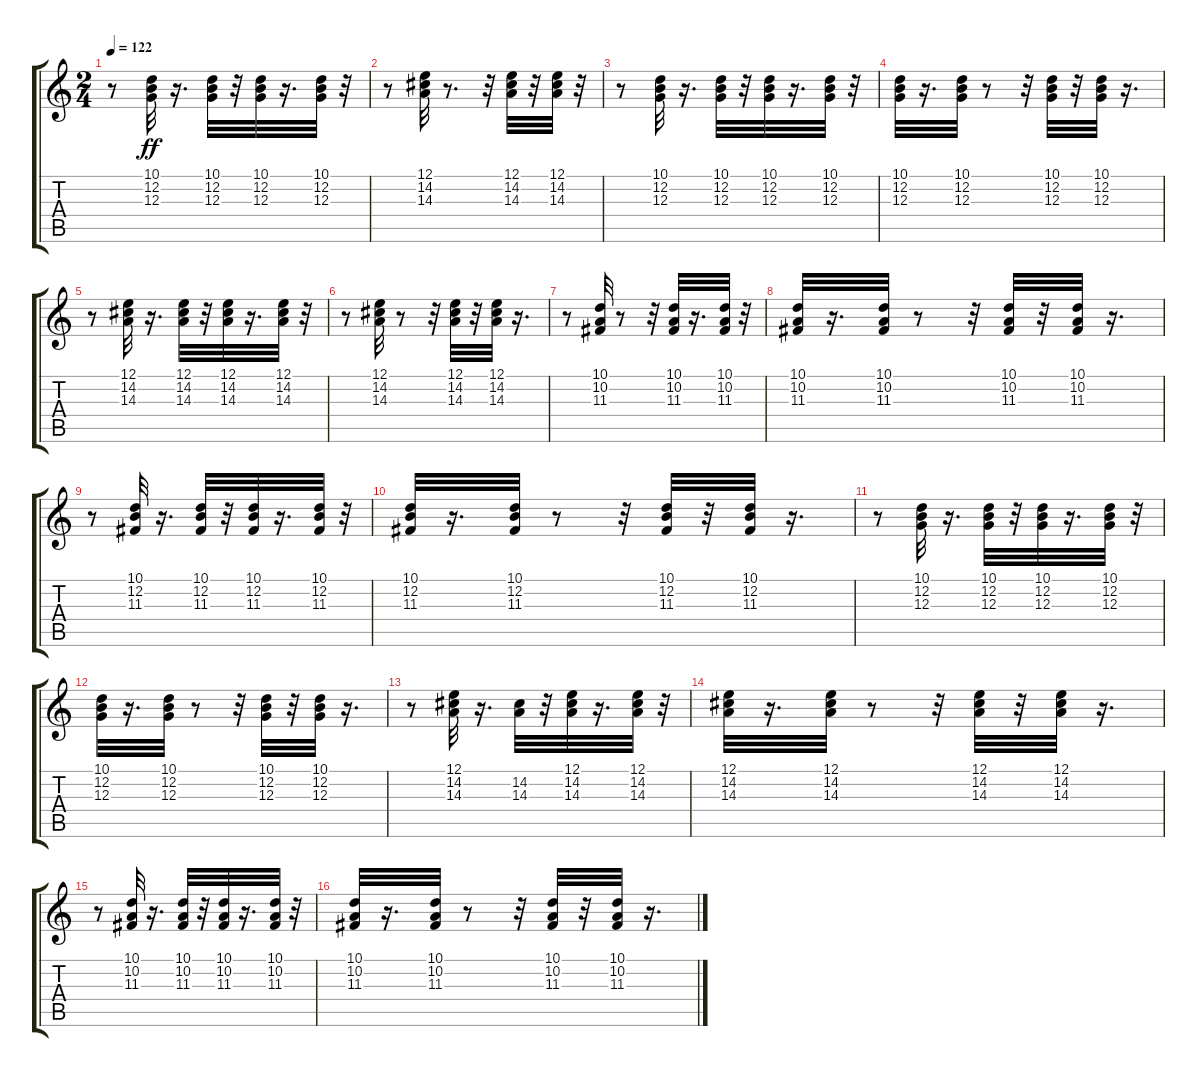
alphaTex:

\track "" {instrument rockorgan}
\staff {score tabs}
\tuning (E4 B3 G3 D3 A2 E2) {hide}
\ts (2 4)
\tempo 122
\clef g2
\ks c
r.8{dy ff} (10.1 12.2 12.3).32 r.16{d} (10.1 12.2 12.3).32 r.32 (10.1 12.2 12.3).32 r.16{d} (10.1 12.2 12.3).32 r.32 |
r.8 (12.1 14.2 14.3).32 r.8{d} r.32 (12.1 14.2 14.3).32 r.32 (12.1 14.2 14.3).32 r.32 |
r.8 (10.1 12.2 12.3).32 r.16{d} (10.1 12.2 12.3).32 r.32 (10.1 12.2 12.3).32 r.16{d} (10.1 12.2 12.3).32 r.32 |
(10.1 12.2 12.3).32 r.16{d} (10.1 12.2 12.3).32 r.8 r.32 (10.1 12.2 12.3).32 r.32 (10.1 12.2 12.3).32 r.16{d} |
r.8 (12.1 14.2 14.3).32 r.16{d} (12.1 14.2 14.3).32 r.32 (12.1 14.2 14.3).32 r.16{d} (12.1 14.2 14.3).32 r.32 |
r.8 (12.1 14.2 14.3).32 r.8 r.32 (12.1 14.2 14.3).32 r.32 (12.1 14.2 14.3).32 r.16{d} |
r.8 (10.1 10.2 11.3).32 r.8 r.32 (10.1 10.2 11.3).32 r.16{d} (10.1 10.2 11.3).32 r.32 |
(10.1 10.2 11.3).32 r.16{d} (10.1 10.2 11.3).32 r.8 r.32 (10.1 10.2 11.3).32 r.32 (10.1 10.2 11.3).32 r.16{d} |
r.8 (10.1 12.2 11.3).32 r.16{d} (10.1 12.2 11.3).32 r.32 (10.1 12.2 11.3).32 r.16{d} (10.1 12.2 11.3).32 r.32 |
(10.1 12.2 11.3).32 r.16{d} (10.1 12.2 11.3).32 r.8 r.32 (10.1 12.2 11.3).32 r.32 (10.1 12.2 11.3).32 r.16{d} |
r.8 (10.1 12.2 12.3).32 r.16{d} (10.1 12.2 12.3).32 r.32 (10.1 12.2 12.3).32 r.16{d} (10.1 12.2 12.3).32 r.32 |
(10.1 12.2 12.3).32 r.16{d} (10.1 12.2 12.3).32 r.8 r.32 (10.1 12.2 12.3).32 r.32 (10.1 12.2 12.3).32 r.16{d} |
r.8 (12.1 14.2 14.3).32 r.16{d} (14.2 14.3).32 r.32 (12.1 14.2 14.3).32 r.16{d} (12.1 14.2 14.3).32 r.32 |
(12.1 14.2 14.3).32 r.16{d} (12.1 14.2 14.3).32 r.8 r.32 (12.1 14.2 14.3).32 r.32 (12.1 14.2 14.3).32 r.16{d} |
r.8 (10.1 10.2 11.3).32 r.16{d} (10.1 10.2 11.3).32 r.32 (10.1 10.2 11.3).32 r.16{d} (10.1 10.2 11.3).32 r.32 |
(10.1 10.2 11.3).32 r.16{d} (10.1 10.2 11.3).32 r.8 r.32 (10.1 10.2 11.3).32 r.32 (10.1 10.2 11.3).32 r.16{d}
